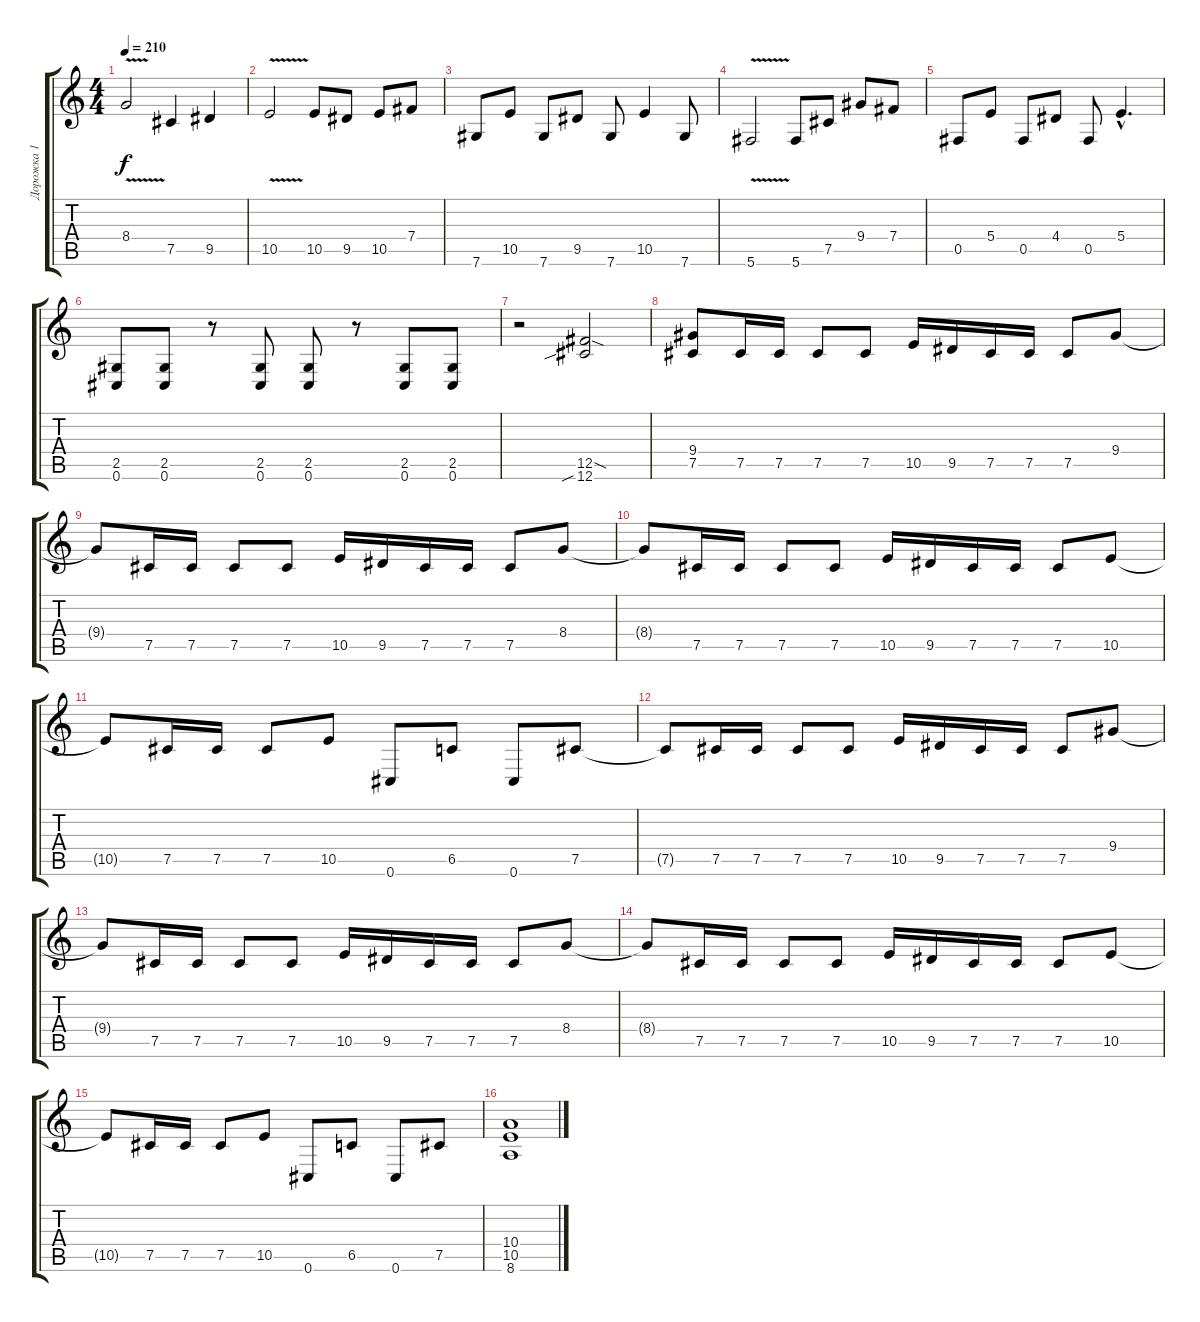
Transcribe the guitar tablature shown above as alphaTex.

\track ("Дорожка 1" "Дорожка 1") {instrument distortionguitar}
\staff {score tabs}
\tuning (Db4 Ab3 E3 B2 Gb2 Db2) {hide}
\ts (4 4)
\tempo 210
\clef g2
\ks c
8.4{v}.2{dy f} 7.5.4 9.5.4 |
10.5{v}.2 10.5.8 9.5.8 10.5.8 7.4.8 |
7.6.8 10.5.8 7.6.8 9.5.8 7.6.8 10.5.4 7.6.8 |
5.6{v}.2 5.6.8 7.5.8 9.4.8 7.4.8 |
0.5.8 5.4.8 0.5.8 4.4.8 0.5.8 5.4{hac}.4{d} |
(2.5 0.6).8 (2.5 0.6).8 r.8 (2.5 0.6).8 (2.5 0.6).8 r.8 (2.5 0.6).8 (2.5 0.6).8 |
r.2 (12.5{sod} 12.6{sib}).2 |
(9.4 7.5).8 7.5.16 7.5.16 7.5.8 7.5.8 10.5.16 9.5.16 7.5.16 7.5.16 7.5.8 9.4.8 |
9.4{t}.8 7.5.16 7.5.16 7.5.8 7.5.8 10.5.16 9.5.16 7.5.16 7.5.16 7.5.8 8.4.8 |
8.4{t}.8 7.5.16 7.5.16 7.5.8 7.5.8 10.5.16 9.5.16 7.5.16 7.5.16 7.5.8 10.5.8 |
10.5{t}.8 7.5.16 7.5.16 7.5.8 10.5.8 0.6.8 6.5.8 0.6.8 7.5.8 |
7.5{t}.8 7.5.16 7.5.16 7.5.8 7.5.8 10.5.16 9.5.16 7.5.16 7.5.16 7.5.8 9.4.8 |
9.4{t}.8 7.5.16 7.5.16 7.5.8 7.5.8 10.5.16 9.5.16 7.5.16 7.5.16 7.5.8 8.4.8 |
8.4{t}.8 7.5.16 7.5.16 7.5.8 7.5.8 10.5.16 9.5.16 7.5.16 7.5.16 7.5.8 10.5.8 |
10.5{t}.8 7.5.16 7.5.16 7.5.8 10.5.8 0.6.8 6.5.8 0.6.8 7.5.8 |
(10.4 10.5 8.6).1
